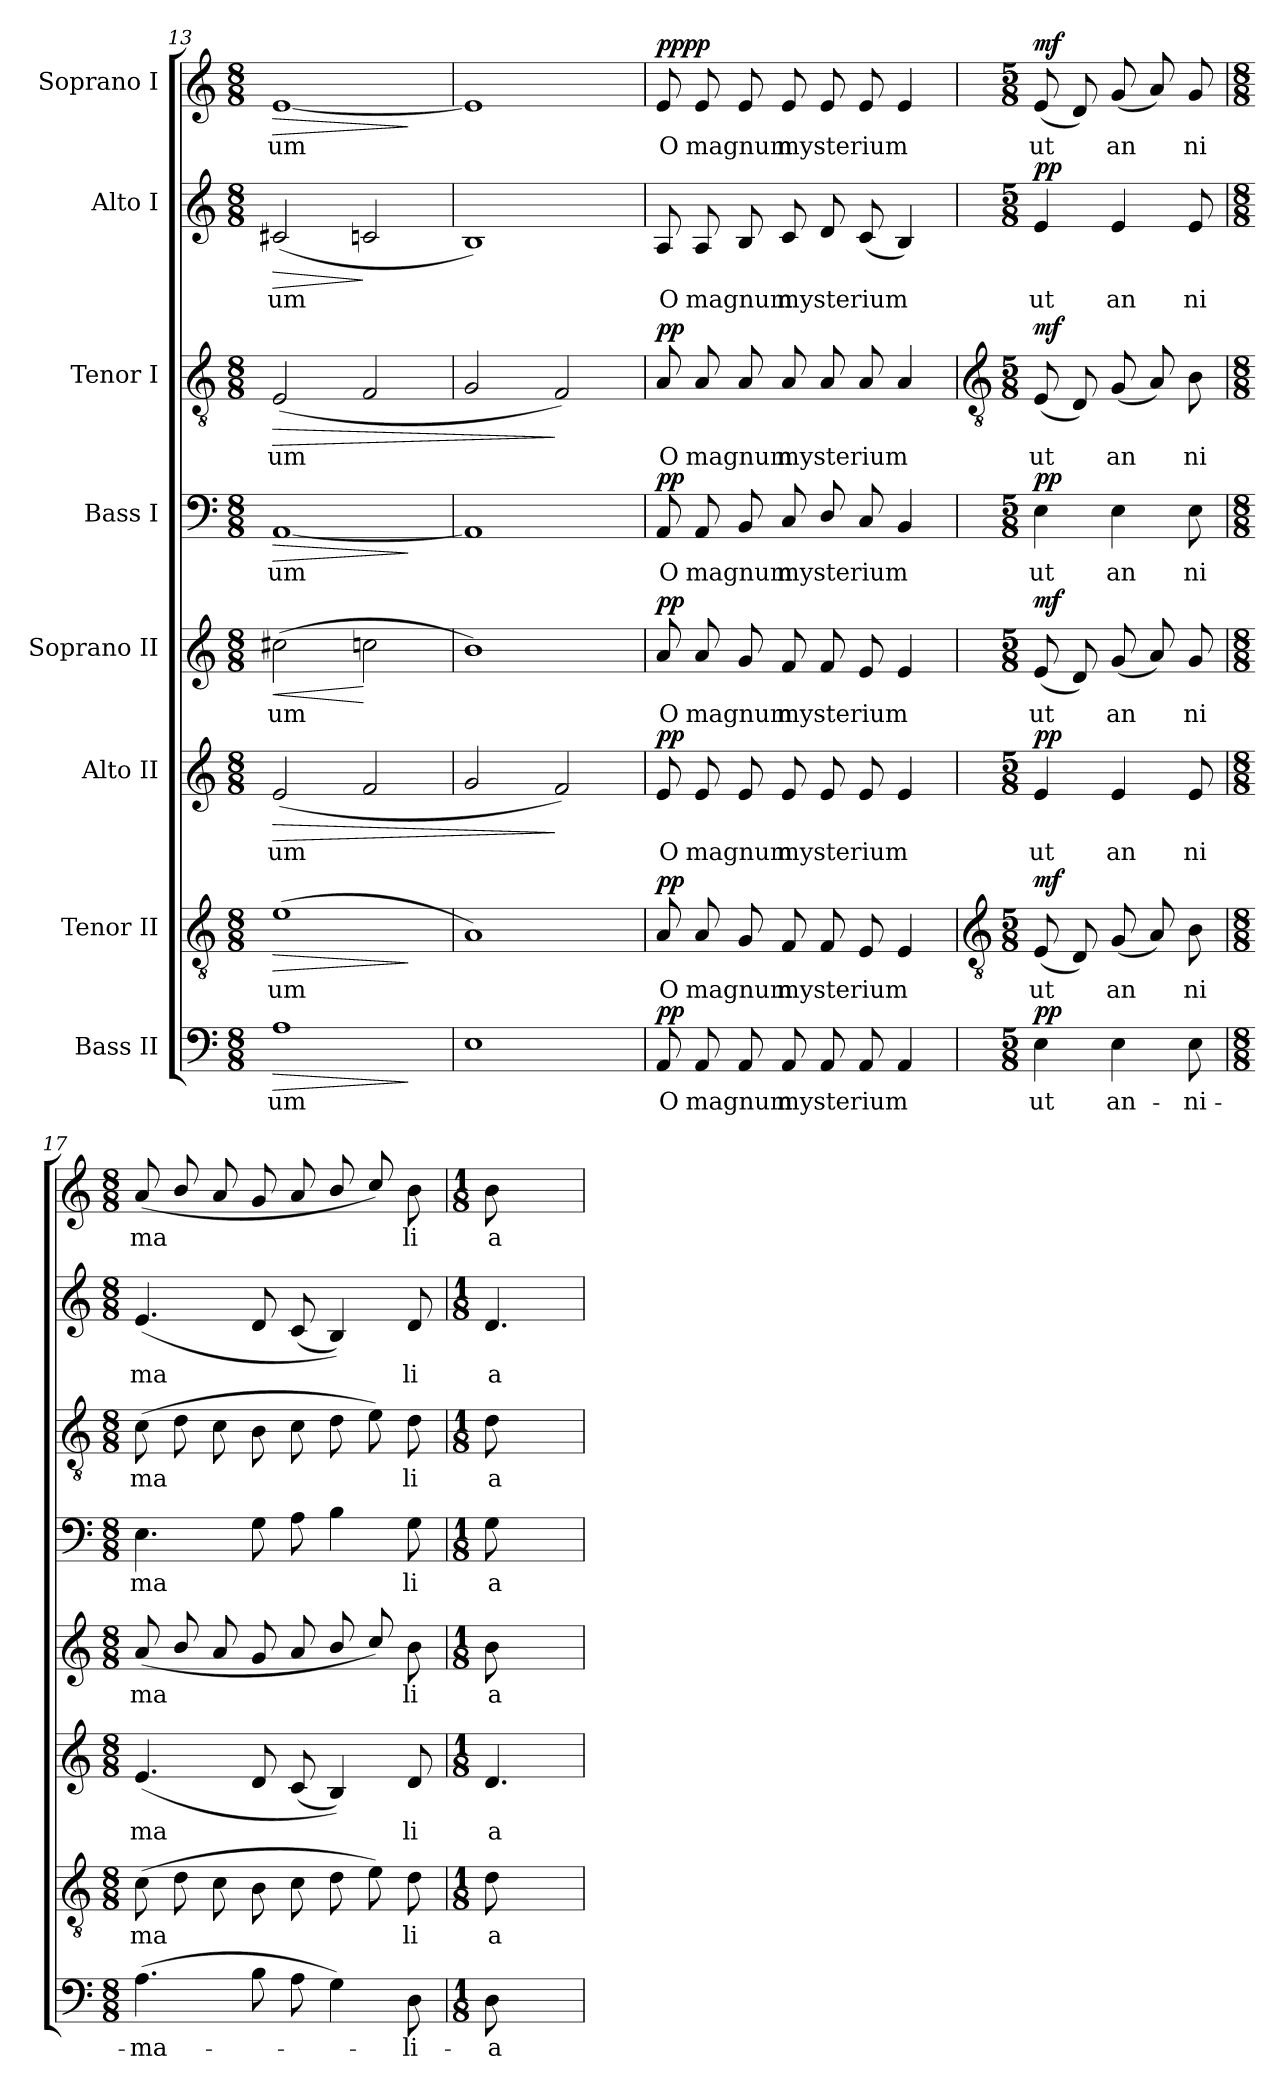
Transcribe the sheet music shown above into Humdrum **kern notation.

**kern	**text	**dynam	**kern	**text	**dynam	**kern	**text	**dynam	**kern	**text	**dynam	**kern	**text	**dynam	**kern	**text	**dynam	**kern	**text	**dynam	**kern	**text	**dynam
*part8	*part8	*part8	*part7	*part7	*part7	*part6	*part6	*part6	*part5	*part5	*part5	*part4	*part4	*part4	*part3	*part3	*part3	*part2	*part2	*part2	*part1	*part1	*part1
*staff8	*staff8	*staff8	*staff7	*staff7	*staff7	*staff6	*staff6	*staff6	*staff5	*staff5	*staff5	*staff4	*staff4	*staff4	*staff3	*staff3	*staff3	*staff2	*staff2	*staff2	*staff1	*staff1	*staff1
*I"Bass II	*	*	*I"Tenor II	*	*	*I"Alto II	*	*	*I"Soprano II	*	*	*I"Bass I	*	*	*I"Tenor I	*	*	*I"Alto I	*	*	*I"Soprano I	*	*
*clefF4	*	*	*clefGv2	*	*	*clefG2	*	*	*clefG2	*	*	*clefF4	*	*	*clefGv2	*	*	*clefG2	*	*	*clefG2	*	*
*k[]	*	*	*k[]	*	*	*k[]	*	*	*k[]	*	*	*k[]	*	*	*k[]	*	*	*k[]	*	*	*k[]	*	*
*C:	*	*	*C:	*	*	*C:	*	*	*C:	*	*	*C:	*	*	*C:	*	*	*C:	*	*	*C:	*	*
*M8/8	*	*	*M8/8	*	*	*M8/8	*	*	*M8/8	*	*	*M8/8	*	*	*M8/8	*	*	*M8/8	*	*	*M8/8	*	*
=13	=13	=13	=13	=13	=13	=13	=13	=13	=13	=13	=13	=13	=13	=13	=13	=13	=13	=13	=13	=13	=13	=13	=13
!	!LO:LY:b	!LO:HP:b	!	!LO:LY:b	!LO:HP:b	!	!LO:LY:b	!LO:HP:b	!	!LO:LY:b	!LO:HP:b	!	!LO:LY:b	!LO:HP:b	!	!LO:LY:b	!LO:HP:b	!	!LO:LY:b	!LO:HP:b	!	!LO:LY:b	!LO:HP:b
1A	um	>	(>1e	-um	>	(<2e/	-um	>	(>2cc#X\	um	<	[1AA	-um	>	(<2E/	um	>	(<2c#X/	-um	>	[1e	um	>
.	.	.	.	.	.	2f/	.	.	2ccn\	.	[	.	.	.	2F/	.	.	2cn/	.	]	.	.	.
.	.	]	.	.	]	.	.	.	.	.	.	.	.	]	.	.	.	.	.	.	.	.	]
=14	=14	=14	=14	=14	=14	=14	=14	=14	=14	=14	=14	=14	=14	=14	=14	=14	=14	=14	=14	=14	=14	=14	=14
1E	.	.	1A)	.	.	2g/	.	.	1b)	.	.	1AA]	.	.	2G/	.	.	1B)	.	.	1e]	.	.
.	.	.	.	.	.	2f/)	.	]	.	.	.	.	.	.	2F/)	.	]	.	.	.	.	.	.
=15	=15	=15	=15	=15	=15	=15	=15	=15	=15	=15	=15	=15	=15	=15	=15	=15	=15	=15	=15	=15	=15	=15	=15
!	!LO:LY:b	!LO:DY:a	!	!LO:LY:b	!LO:DY:a	!	!LO:LY:b	!LO:DY:a	!	!LO:LY:b	!LO:DY:a	!	!LO:LY:b	!LO:DY:a	!	!LO:LY:b	!LO:DY:a	!	!LO:LY:b	!	!	!LO:LY:b	!LO:DY:b
!	!	!	!	!	!	!	!	!	!	!	!	!	!	!	!	!	!	!	!	!	!	!	!LO:DY:n=1:a
8AA/	O	pp	8A/	O	pp	8e/	O	pp	8a/	O	pp	8AA/	O	pp	8A/	O	pp	8A/	O	.	8e/	O	pp pp
!	!LO:LY:b	!	!	!LO:LY:b	!	!	!LO:LY:b	!	!	!LO:LY:b	!	!	!LO:LY:b	!	!	!LO:LY:b	!	!	!LO:LY:b	!	!	!LO:LY:b	!
8AA/	magnum	.	8A/	magnum	.	8e/	magnum	.	8a/	magnum	.	8AA/	magnum	.	8A/	magnum	.	8A/	magnum	.	8e/	magnum	.
8AA/	.	.	8G/	.	.	8e/	.	.	8g/	.	.	8BB/	.	.	8A/	.	.	8B/	.	.	8e/	.	.
!	!LO:LY:b	!	!	!LO:LY:b	!	!	!LO:LY:b	!	!	!LO:LY:b	!	!	!LO:LY:b	!	!	!LO:LY:b	!	!	!LO:LY:b	!	!	!LO:LY:b	!
8AA/	mysterium	.	8F/	mysterium	.	8e/	mysterium	.	8f/	mysterium	.	8C/	mysterium	.	8A/	mysterium	.	8c/	mysterium	.	8e/	mysterium	.
8AA/	.	.	8F/	.	.	8e/	.	.	8f/	.	.	8D/	.	.	8A/	.	.	8d/	.	.	8e/	.	.
8AA/	.	.	8E/	.	.	8e/	.	.	8e/	.	.	8C/	.	.	8A/	.	.	(<8c/	.	.	8e/	.	.
4AA/	.	.	4E/	.	.	4e/	.	.	4e/	.	.	4BB/	.	.	4A/	.	.	4B/)	.	.	4e/	.	.
!!LO:LB:g=z
=16	=16	=16	=16	=16	=16	=16	=16	=16	=16	=16	=16	=16	=16	=16	=16	=16	=16	=16	=16	=16	=16	=16	=16
*	*	*	*clefGv2	*	*	*	*	*	*	*	*	*	*	*	*clefGv2	*	*	*	*	*	*	*	*
*M5/8	*	*	*M5/8	*	*	*M5/8	*	*	*M5/8	*	*	*M5/8	*	*	*M5/8	*	*	*M5/8	*	*	*M5/8	*	*
*	*	*	*	*	*	*	*	*	*	*	*	*	*	*	*	*	*	*	*	*	*MM120	*	*
!	!LO:LY:b	!LO:DY:a	!	!LO:LY:b	!LO:DY:a	!	!LO:LY:b	!LO:DY:a	!	!LO:LY:b	!LO:DY:a	!	!LO:LY:b	!LO:DY:a	!	!LO:LY:b	!LO:DY:a	!	!LO:LY:b	!LO:DY:a	!	!LO:LY:b	!LO:DY:a
4E\	ut	pp	(<8E/	ut	mf	4e/	ut	pp	(<8e/	ut	mf	4E\	ut	pp	(<8E/	ut	mf	4e/	ut	pp	(<8e/	ut	mf
.	.	.	8D/)	.	.	.	.	.	8d/)	.	.	.	.	.	8D/)	.	.	.	.	.	8d/)	.	.
!	!LO:LY:b	!	!	!LO:LY:b	!	!	!LO:LY:b	!	!	!LO:LY:b	!	!	!LO:LY:b	!	!	!LO:LY:b	!	!	!LO:LY:b	!	!	!LO:LY:b	!
4E\	an-	.	(<8G/	an	.	4e/	an	.	(<8g/	an	.	4E\	an	.	(<8G/	an	.	4e/	an	.	(<8g/	an	.
.	.	.	8A/)	.	.	.	.	.	8a/)	.	.	.	.	.	8A/)	.	.	.	.	.	8a/)	.	.
!	!LO:LY:b	!	!	!LO:LY:b	!	!	!LO:LY:b	!	!	!LO:LY:b	!	!	!LO:LY:b	!	!	!LO:LY:b	!	!	!LO:LY:b	!	!	!LO:LY:b	!
8E\	-ni-	.	8B\	ni	.	8e/	ni	.	8g/	ni	.	8E\	ni	.	8B\	ni	.	8e/	ni	.	8g/	ni	.
=17	=17	=17	=17	=17	=17	=17	=17	=17	=17	=17	=17	=17	=17	=17	=17	=17	=17	=17	=17	=17	=17	=17	=17
*M8/8	*	*	*M8/8	*	*	*M8/8	*	*	*M8/8	*	*	*M8/8	*	*	*M8/8	*	*	*M8/8	*	*	*M8/8	*	*
!	!LO:LY:b	!	!	!LO:LY:b	!	!	!LO:LY:b	!	!	!LO:LY:b	!	!	!LO:LY:b	!	!	!LO:LY:b	!	!	!LO:LY:b	!	!	!LO:LY:b	!
(>4.A\	-ma-	.	(>8c\	ma	.	(<4.e/	ma	.	(<8a/	ma	.	4.E\	ma	.	(>8c\	ma	.	(<4.e/	ma	.	(<8a/	ma	.
.	.	.	8d\	.	.	.	.	.	8b/	.	.	.	.	.	8d\	.	.	.	.	.	8b/	.	.
.	.	.	8c\	.	.	.	.	.	8a/	.	.	.	.	.	8c\	.	.	.	.	.	8a/	.	.
8B\	.	.	8B\	.	.	8d/	.	.	8g/	.	.	8G\	.	.	8B\	.	.	8d/	.	.	8g/	.	.
8A\	.	.	8c\	.	.	(<8c/	.	.	8a/	.	.	8A\	.	.	8c\	.	.	(<8c/	.	.	8a/	.	.
4G\)	.	.	8d\	.	.	4B/))	.	.	8b/	.	.	4B\	.	.	8d\	.	.	4B/))	.	.	8b/	.	.
.	.	.	8e\)	.	.	.	.	.	8cc/)	.	.	.	.	.	8e\)	.	.	.	.	.	8cc/)	.	.
!	!LO:LY:b	!	!	!LO:LY:b	!	!	!LO:LY:b	!	!	!LO:LY:b	!	!	!LO:LY:b	!	!	!LO:LY:b	!	!	!LO:LY:b	!	!	!LO:LY:b	!
8D\	-li-	.	8d\	li	.	8d/	li	.	8b\	li	.	8G\	li	.	8d\	li	.	8d/	li	.	8b\	li	.
=18	=18	=18	=18	=18	=18	=18	=18	=18	=18	=18	=18	=18	=18	=18	=18	=18	=18	=18	=18	=18	=18	=18	=18
*M1/8	*	*	*M1/8	*	*	*M1/8	*	*	*M1/8	*	*	*M1/8	*	*	*M1/8	*	*	*M1/8	*	*	*M1/8	*	*
!	!LO:LY:b	!	!	!LO:LY:b	!	!	!LO:LY:b	!	!	!LO:LY:b	!	!	!LO:LY:b	!	!	!LO:LY:b	!	!	!LO:LY:b	!	!	!LO:LY:b	!
8D\	-a	.	8d\	a	.	4.d/	a	.	8b\	a	.	8G\	a	.	8d\	a	.	4.d/	a	.	8b\	a	.
4ryy	.	.	4ryy	.	.	.	.	.	4ryy	.	.	4ryy	.	.	4ryy	.	.	.	.	.	4ryy	.	.
=	=	=	=	=	=	=	=	=	=	=	=	=	=	=	=	=	=	=	=	=	=	=	=
*-	*-	*-	*-	*-	*-	*-	*-	*-	*-	*-	*-	*-	*-	*-	*-	*-	*-	*-	*-	*-	*-	*-	*-
